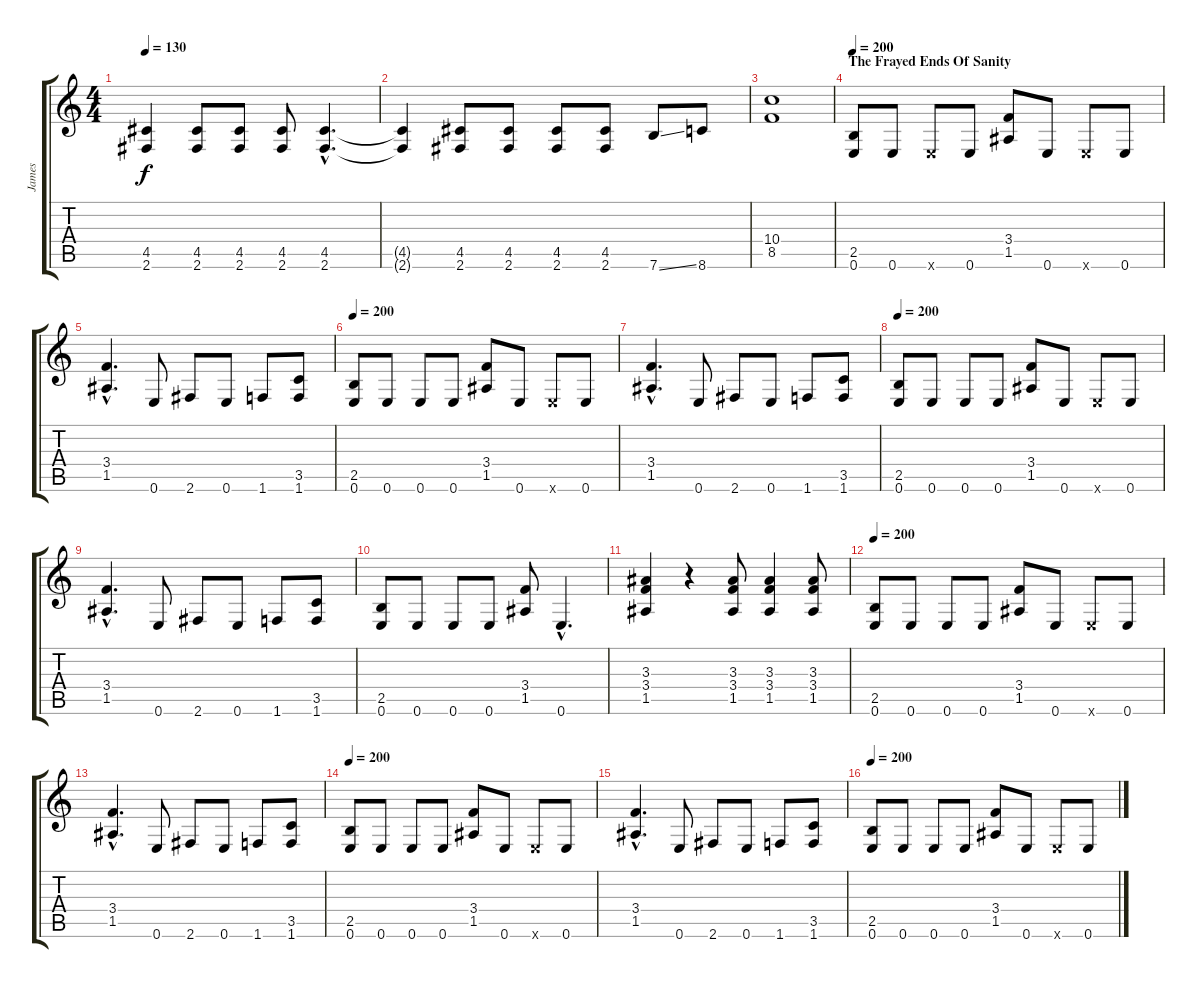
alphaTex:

\track ("James" "James") {instrument distortionguitar}
\staff {score tabs}
\tuning (E4 B3 G3 D3 A2 E2) {hide}
\ts (4 4)
\tempo 130
\clef g2
\ks c
(4.5{t} 2.6{t}).4{dy f} (4.5 2.6).8 (4.5 2.6).8 (4.5 2.6).8 (4.5{hac} 2.6{hac}).4{d} |
(4.5{t} 2.6{t}).4 (4.5 2.6).8 (4.5 2.6).8 (4.5 2.6).8 (4.5 2.6).8 7.6{ss}.8 8.6.8 |
(10.4 8.5).1 |
\section ("" "The Frayed Ends Of Sanity")
\tempo 200
(2.5 0.6).8 0.6.8 0.6{x}.8 0.6.8 (3.4 1.5).8 0.6.8 0.6{x}.8 0.6.8 |
(3.4{hac} 1.5{hac}).4{d} 0.6.8 2.6.8 0.6.8 1.6.8 (3.5 1.6).8 |
\tempo 200
(2.5 0.6).8 0.6.8 0.6.8 0.6.8 (3.4 1.5).8 0.6.8 0.6{x}.8 0.6.8 |
(3.4{hac} 1.5{hac}).4{d} 0.6.8 2.6.8 0.6.8 1.6.8 (3.5 1.6).8 |
\tempo 200
(2.5 0.6).8 0.6.8 0.6.8 0.6.8 (3.4 1.5).8 0.6.8 0.6{x}.8 0.6.8 |
(3.4{hac} 1.5{hac}).4{d} 0.6.8 2.6.8 0.6.8 1.6.8 (3.5 1.6).8 |
(2.5 0.6).8 0.6.8 0.6.8 0.6.8 (3.4 1.5).8 0.6{hac}.4{d} |
(3.3 3.4 1.5).4 r.4 (3.3 3.4 1.5).8 (3.3 3.4 1.5).4 (3.3 3.4 1.5).8 |
\tempo 200
(2.5 0.6).8 0.6.8 0.6.8 0.6.8 (3.4 1.5).8 0.6.8 0.6{x}.8 0.6.8 |
(3.4{hac} 1.5{hac}).4{d} 0.6.8 2.6.8 0.6.8 1.6.8 (3.5 1.6).8 |
\tempo 200
(2.5 0.6).8 0.6.8 0.6.8 0.6.8 (3.4 1.5).8 0.6.8 0.6{x}.8 0.6.8 |
(3.4{hac} 1.5{hac}).4{d} 0.6.8 2.6.8 0.6.8 1.6.8 (3.5 1.6).8 |
\tempo 200
(2.5 0.6).8 0.6.8 0.6.8 0.6.8 (3.4 1.5).8 0.6.8 0.6{x}.8 0.6.8
